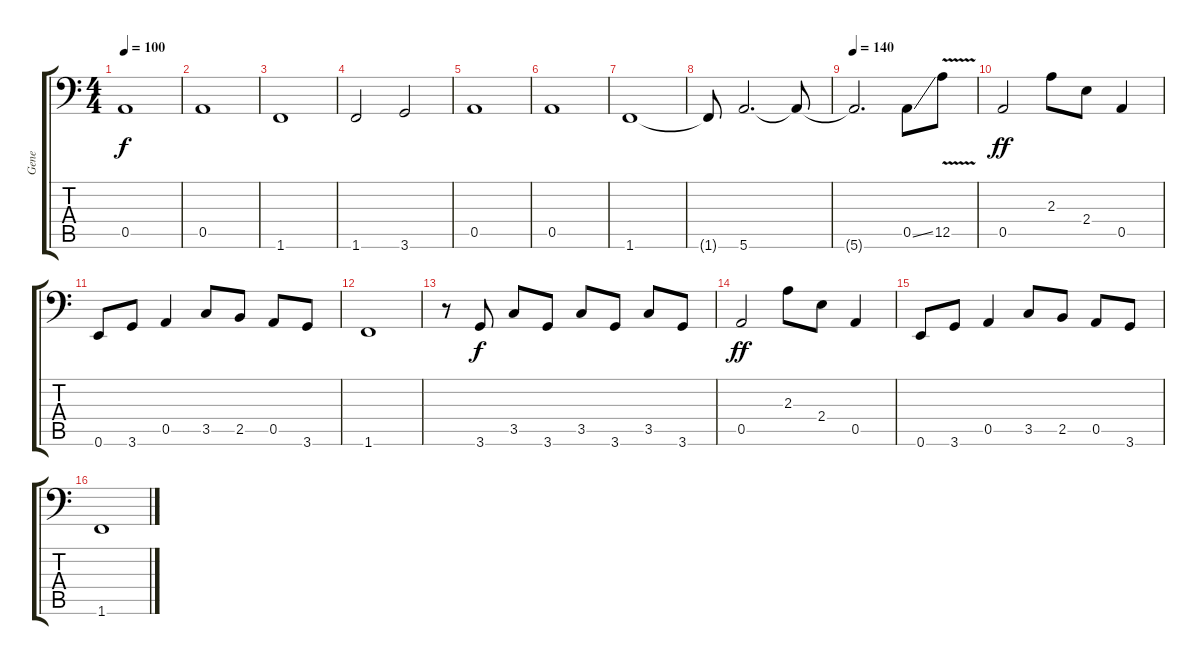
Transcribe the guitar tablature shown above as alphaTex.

\track ("Gene" "Gene") {instrument electricbasspick}
\staff {score tabs}
\tuning (E3 B2 G2 D2 A1 E1) {hide}
\ts (4 4)
\tempo 100
\clef f4
\ks c
0.5.1{dy f} |
0.5.1 |
1.6.1 |
1.6.2 3.6.2 |
0.5.1 |
0.5.1 |
1.6.1 |
1.6{t}.8 5.6.2{d} 5.6{t}.8 |
\tempo 135
\tempo 140
5.6{t}.2{d} 0.5{ss}.8 12.5{v}.8 |
0.5.2{dy ff} 2.3.8 2.4.8 0.5.4 |
0.6.8 3.6.8 0.5.4 3.5.8 2.5.8 0.5.8 3.6.8 |
1.6.1 |
r.8 3.6.8{dy f} 3.5.8 3.6.8 3.5.8 3.6.8 3.5.8 3.6.8 |
0.5.2{dy ff} 2.3.8 2.4.8 0.5.4 |
0.6.8 3.6.8 0.5.4 3.5.8 2.5.8 0.5.8 3.6.8 |
1.6.1
